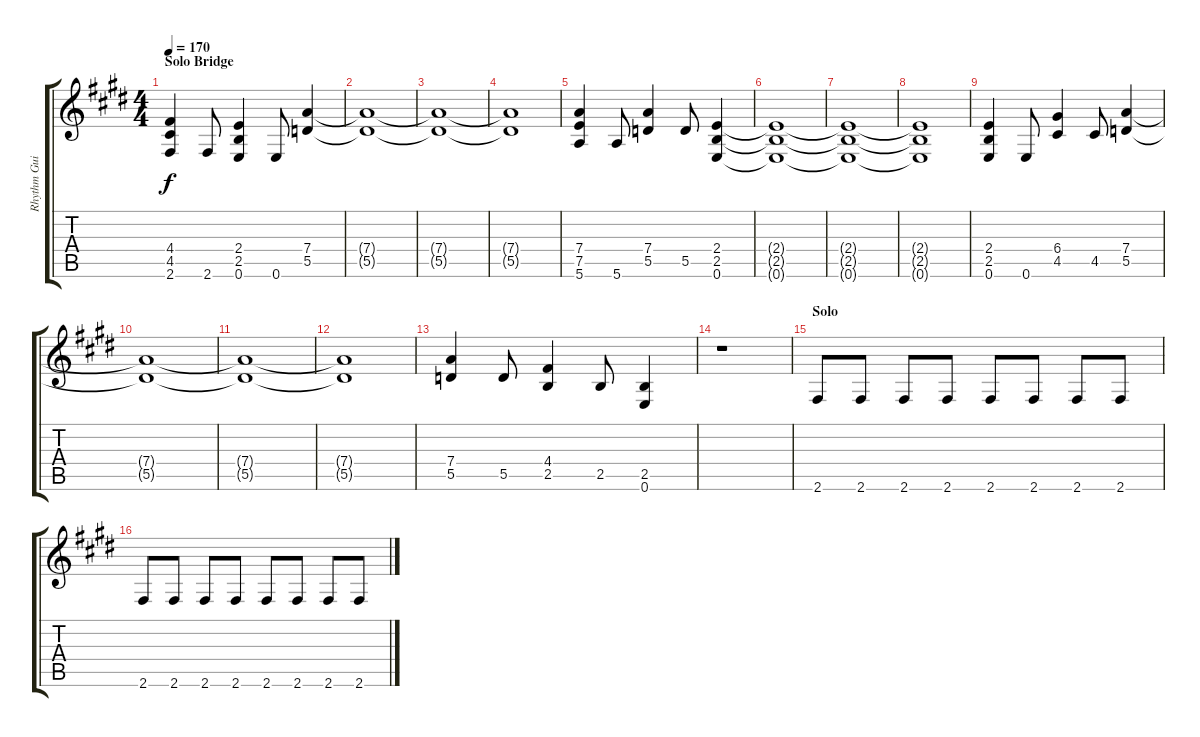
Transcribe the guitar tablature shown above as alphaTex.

\track ("Rhythm Guitar" "Rhythm Gui") {instrument distortionguitar}
\staff {score tabs}
\tuning (E4 B3 G3 D3 A2 E2) {hide}
\ts (4 4)
\section ("" "Solo Bridge")
\tempo 170
\clef g2
\ks c#minor
(4.4 4.5 2.6).4{dy f} 2.6.8 (2.4 2.5 0.6).4 0.6.8 (7.4 5.5).4 |
(7.4{t} 5.5{t}).1 |
(7.4{t} 5.5{t}).1 |
(7.4{t} 5.5{t}).1 |
(7.4 7.5 5.6).4 5.6.8 (7.4 5.5).4 5.5.8 (2.4 2.5 0.6).4 |
(2.4{t} 2.5{t} 0.6{t}).1 |
(2.4{t} 2.5{t} 0.6{t}).1 |
(2.4{t} 2.5{t} 0.6{t}).1 |
(2.4 2.5 0.6).4 0.6.8 (6.4 4.5).4 4.5.8 (7.4 5.5).4 |
(7.4{t} 5.5{t}).1 |
(7.4{t} 5.5{t}).1 |
(7.4{t} 5.5{t}).1 |
(7.4 5.5).4 5.5.8 (4.4 2.5).4 2.5.8 (2.5 0.6).4 |
r.1 |
\section ("" "Solo")
2.6.8 2.6.8 2.6.8 2.6.8 2.6.8 2.6.8 2.6.8 2.6.8 |
2.6.8 2.6.8 2.6.8 2.6.8 2.6.8 2.6.8 2.6.8 2.6.8
